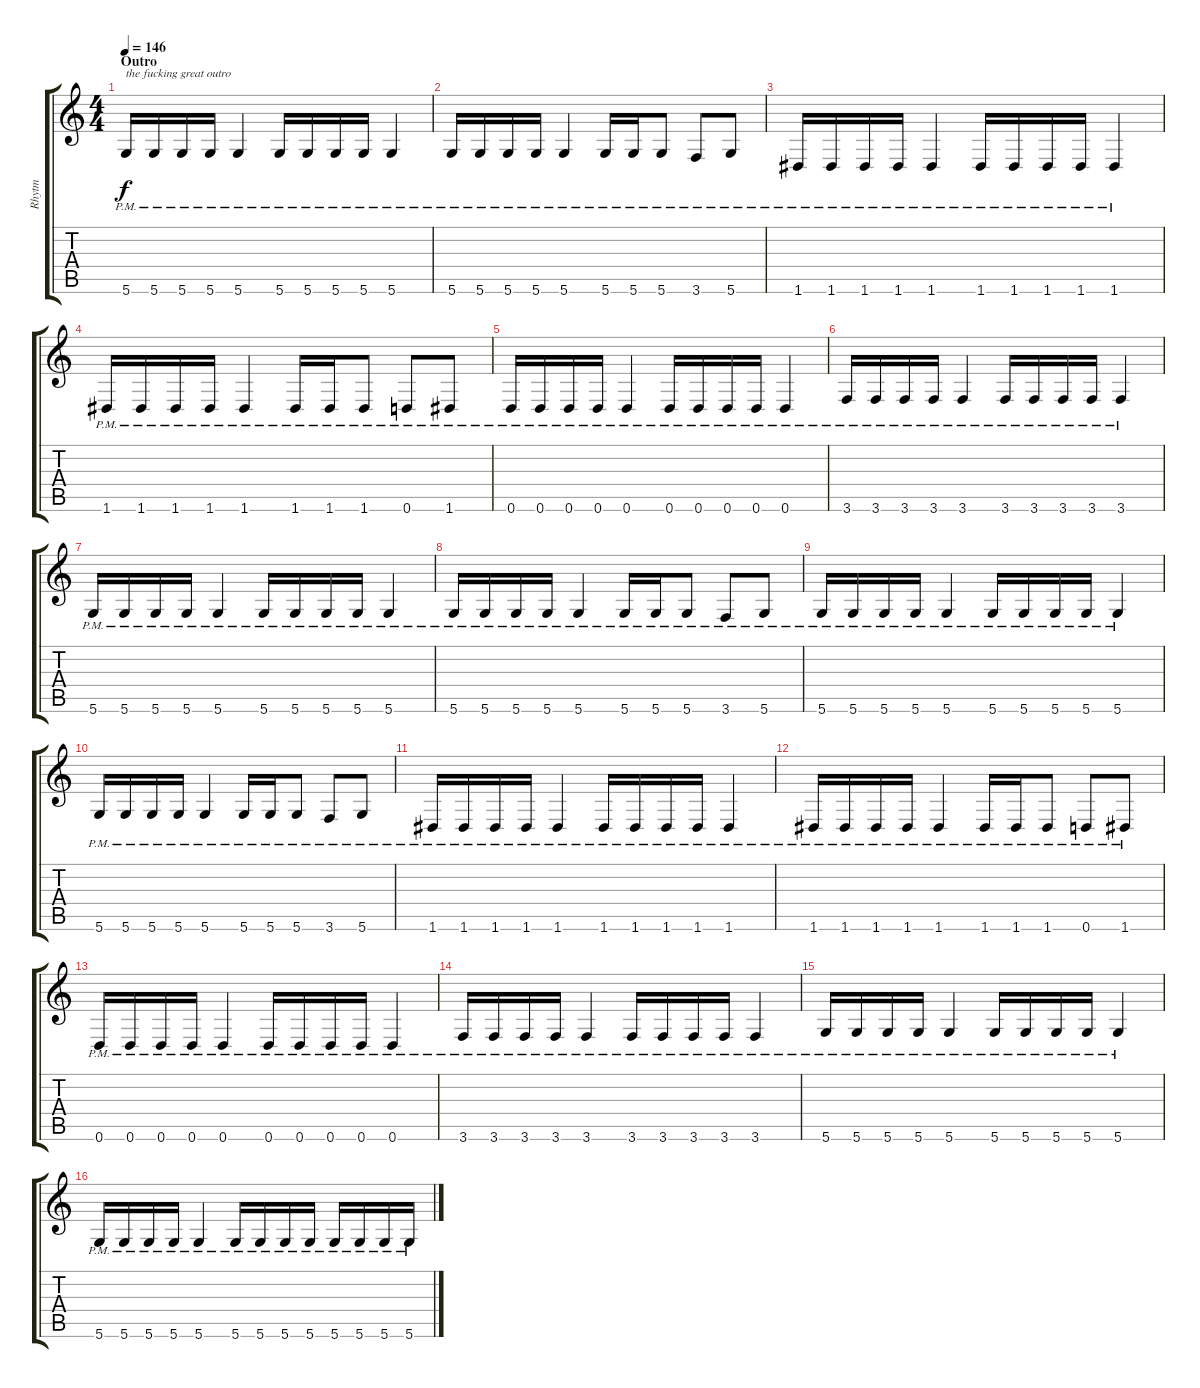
\track ("Rhytm" "Rhytm") {instrument distortionguitar}
\staff {score tabs}
\tuning (E4 B3 G3 D3 A2 D2) {hide}
\ts (4 4)
\section ("" "Outro")
\tempo 146
\clef g2
\ks c
5.6{pm}.16{txt "the fucking great outro" dy f} 5.6{pm}.16 5.6{pm}.16 5.6{pm}.16 5.6{pm}.4 5.6{pm}.16 5.6{pm}.16 5.6{pm}.16 5.6{pm}.16 5.6{pm}.4 |
5.6{pm}.16 5.6{pm}.16 5.6{pm}.16 5.6{pm}.16 5.6{pm}.4 5.6{pm}.16 5.6{pm}.16 5.6{pm}.8 3.6{pm}.8 5.6{pm}.8 |
1.6{pm}.16 1.6{pm}.16 1.6{pm}.16 1.6{pm}.16 1.6{pm}.4 1.6{pm}.16 1.6{pm}.16 1.6{pm}.16 1.6{pm}.16 1.6{pm}.4 |
1.6{pm}.16 1.6{pm}.16 1.6{pm}.16 1.6{pm}.16 1.6{pm}.4 1.6{pm}.16 1.6{pm}.16 1.6{pm}.8 0.6{pm}.8 1.6{pm}.8 |
0.6{pm}.16 0.6{pm}.16 0.6{pm}.16 0.6{pm}.16 0.6{pm}.4 0.6{pm}.16 0.6{pm}.16 0.6{pm}.16 0.6{pm}.16 0.6{pm}.4 |
3.6{pm}.16 3.6{pm}.16 3.6{pm}.16 3.6{pm}.16 3.6{pm}.4 3.6{pm}.16 3.6{pm}.16 3.6{pm}.16 3.6{pm}.16 3.6{pm}.4 |
5.6{pm}.16 5.6{pm}.16 5.6{pm}.16 5.6{pm}.16 5.6{pm}.4 5.6{pm}.16 5.6{pm}.16 5.6{pm}.16 5.6{pm}.16 5.6{pm}.4 |
5.6{pm}.16 5.6{pm}.16 5.6{pm}.16 5.6{pm}.16 5.6{pm}.4 5.6{pm}.16 5.6{pm}.16 5.6{pm}.8 3.6{pm}.8 5.6{pm}.8 |
5.6{pm}.16 5.6{pm}.16 5.6{pm}.16 5.6{pm}.16 5.6{pm}.4 5.6{pm}.16 5.6{pm}.16 5.6{pm}.16 5.6{pm}.16 5.6{pm}.4 |
5.6{pm}.16 5.6{pm}.16 5.6{pm}.16 5.6{pm}.16 5.6{pm}.4 5.6{pm}.16 5.6{pm}.16 5.6{pm}.8 3.6{pm}.8 5.6{pm}.8 |
1.6{pm}.16 1.6{pm}.16 1.6{pm}.16 1.6{pm}.16 1.6{pm}.4 1.6{pm}.16 1.6{pm}.16 1.6{pm}.16 1.6{pm}.16 1.6{pm}.4 |
1.6{pm}.16 1.6{pm}.16 1.6{pm}.16 1.6{pm}.16 1.6{pm}.4 1.6{pm}.16 1.6{pm}.16 1.6{pm}.8 0.6{pm}.8 1.6{pm}.8 |
0.6{pm}.16 0.6{pm}.16 0.6{pm}.16 0.6{pm}.16 0.6{pm}.4 0.6{pm}.16 0.6{pm}.16 0.6{pm}.16 0.6{pm}.16 0.6{pm}.4 |
3.6{pm}.16 3.6{pm}.16 3.6{pm}.16 3.6{pm}.16 3.6{pm}.4 3.6{pm}.16 3.6{pm}.16 3.6{pm}.16 3.6{pm}.16 3.6{pm}.4 |
5.6{pm}.16 5.6{pm}.16 5.6{pm}.16 5.6{pm}.16 5.6{pm}.4 5.6{pm}.16 5.6{pm}.16 5.6{pm}.16 5.6{pm}.16 5.6{pm}.4 |
5.6{pm}.16 5.6{pm}.16 5.6{pm}.16 5.6{pm}.16 5.6{pm}.4 5.6{pm}.16 5.6{pm}.16 5.6{pm}.16 5.6{pm}.16 5.6{pm}.16 5.6{pm}.16 5.6{pm}.16 5.6{pm}.16
